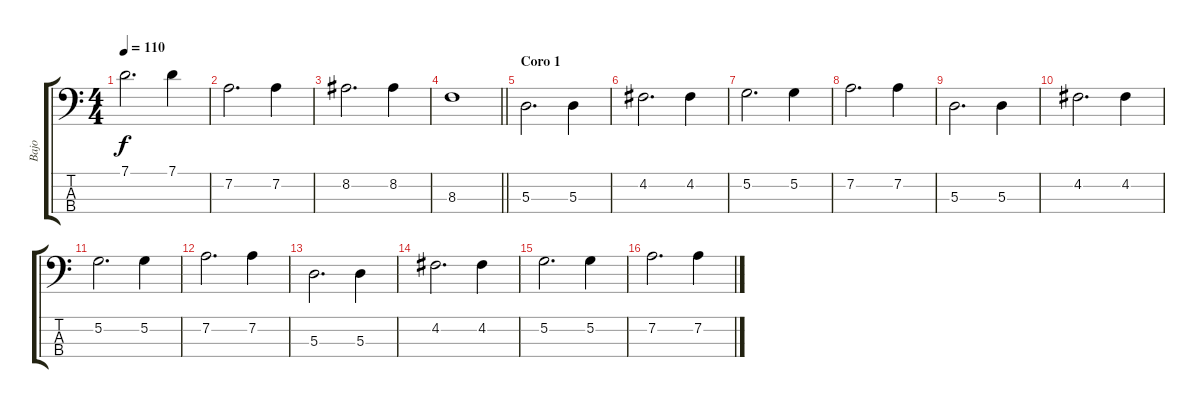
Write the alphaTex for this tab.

\track ("Bajo" "Bajo") {instrument electricbasspick}
\staff {score tabs}
\tuning (G2 D2 A1 E1) {hide}
\ts (4 4)
\tempo 110
\clef f4
\ks c
7.1.2{d dy f} 7.1.4 |
7.2.2{d} 7.2.4 |
8.2.2{d} 8.2.4 |
\barLineRight lightlight
8.3.1 |
\section ("" "Coro 1")
5.3.2{d} 5.3.4 |
4.2.2{d} 4.2.4 |
5.2.2{d} 5.2.4 |
7.2.2{d} 7.2.4 |
5.3.2{d} 5.3.4 |
4.2.2{d} 4.2.4 |
5.2.2{d} 5.2.4 |
7.2.2{d} 7.2.4 |
5.3.2{d} 5.3.4 |
4.2.2{d} 4.2.4 |
5.2.2{d} 5.2.4 |
7.2.2{d} 7.2.4
